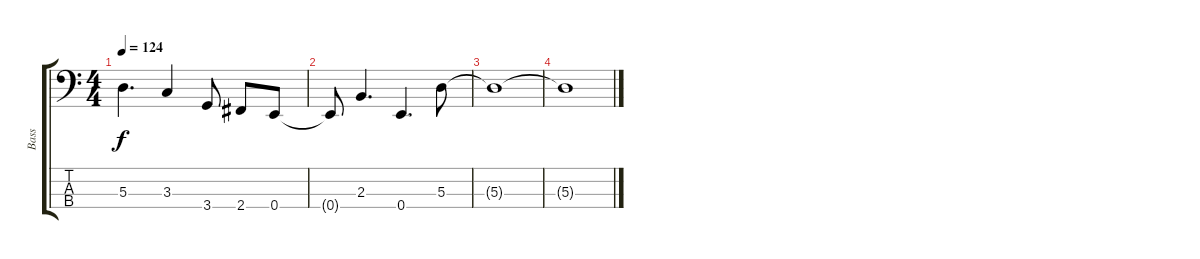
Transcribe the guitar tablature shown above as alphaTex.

\track ("Bass" "Bass") {instrument electricbassfinger}
\staff {score tabs}
\tuning (G2 D2 A1 E1) {hide}
\ts (4 4)
\tempo 124
\clef f4
\ks c
5.3{t}.4{d dy f} 3.3.4 3.4.8 2.4.8 0.4.8 |
0.4{t}.8 2.3.4{d} 0.4.4{d} 5.3.8 |
5.3{t}.1 |
5.3{t}.1
